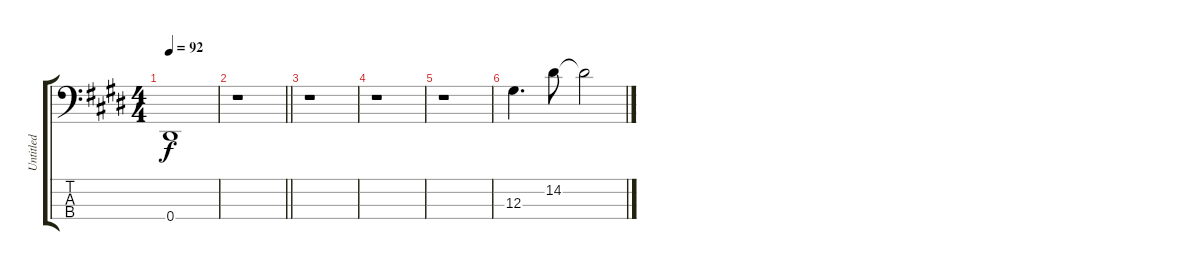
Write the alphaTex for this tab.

\track ("Untitled" "Untitled") {instrument electricbasspick}
\staff {score tabs}
\tuning (Gb2 Db2 Ab1 Eb1) {hide}
\ts (4 4)
\tempo 92
\clef f4
\ks e
0.4{t}.1{dy f} |
\barLineRight lightlight
r.1 |
r.1 |
r.1 |
r.1 |
12.3.4{d} 14.2.8 14.2{t}.2
